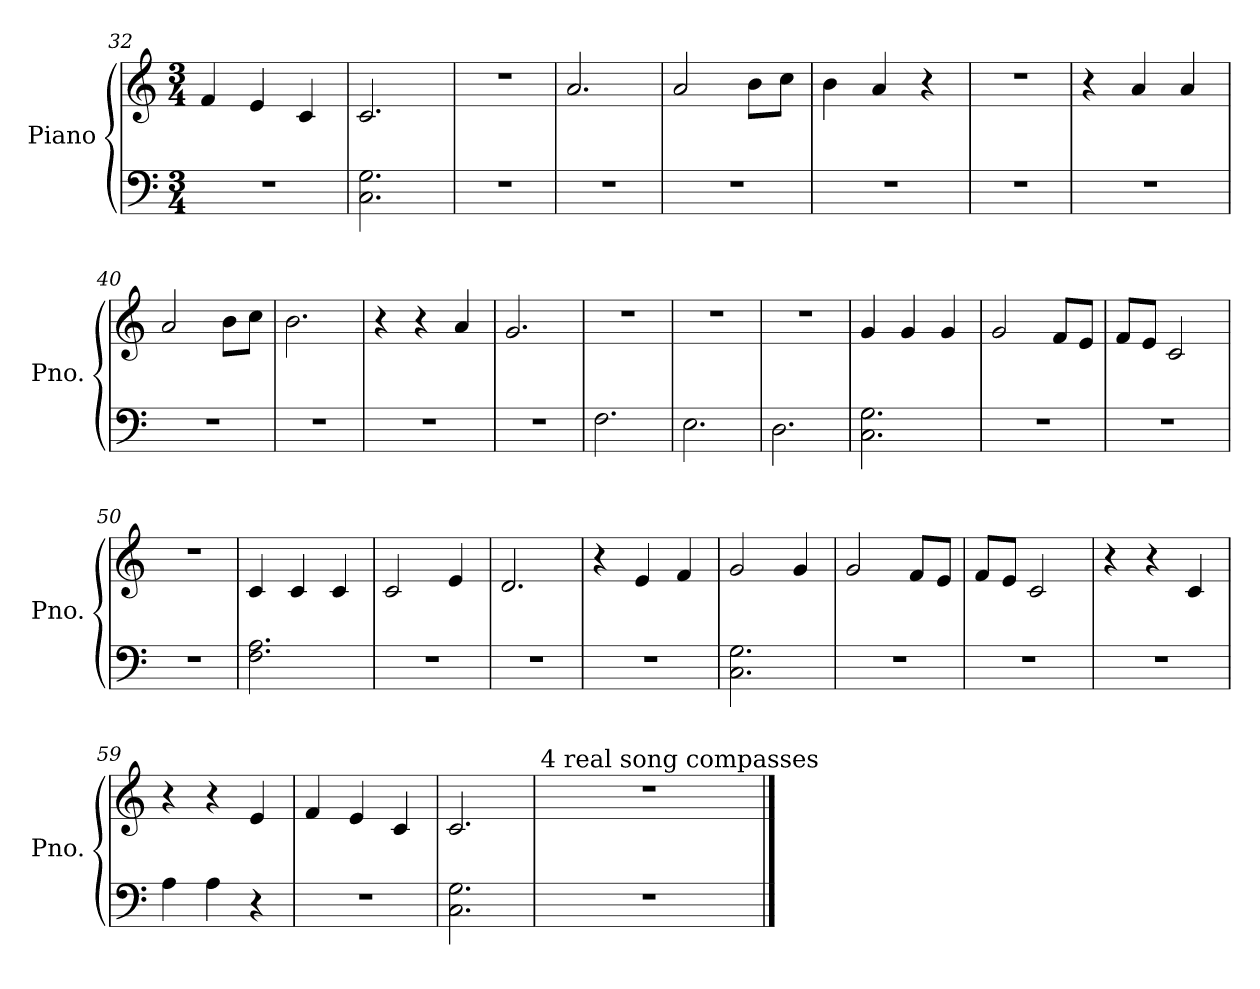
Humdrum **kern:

**kern	**kern
*part1	*part1
*staff2	*staff1
*I"Piano	*
*I'Pno.	*
*clefF4	*clefG2
*k[]	*k[]
*M3/4	*M3/4
=32	=32
2.r	4f/
.	4e/
.	4c/
=33	=33
2.C\ 2.G\	2.c/
=34	=34
2.r	2.r
!!LO:LB:g=z
=35	=35
2.r	2.a/
=36	=36
2.r	2a/
.	8b\L
.	8cc\J
=37	=37
2.r	4b\
.	4a/
.	4r
=38	=38
2.r	2.r
=39	=39
2.r	4r
.	4a/
.	4a/
=40	=40
2.r	2a/
.	8b\L
.	8cc\J
=41	=41
2.r	2.b\
=42	=42
2.r	4r
.	4r
.	4a/
=43	=43
2.r	2.g/
=44	=44
2.F\	2.r
=45	=45
2.E\	2.r
=46	=46
2.D\	2.r
=47	=47
2.C\ 2.G\	4g/
.	4g/
.	4g/
!!LO:LB:g=z
=48	=48
2.r	2g/
.	8f/L
.	8e/J
=49	=49
2.r	8f/L
.	8e/J
.	2c/
=50	=50
2.r	2.r
=51	=51
2.F\ 2.A\	4c/
.	4c/
.	4c/
=52	=52
2.r	2c/
.	4e/
=53	=53
2.r	2.d/
=54	=54
2.r	4r
.	4e/
.	4f/
=55	=55
2.C\ 2.G\	2g/
.	4g/
=56	=56
2.r	2g/
.	8f/L
.	8e/J
=57	=57
2.r	8f/L
.	8e/J
.	2c/
=58	=58
2.r	4r
.	4r
.	4c/
=59	=59
4A\	4r
4A\	4r
4r	4e/
!!LO:PB:g=z
=60	=60
2.r	4f/
.	4e/
.	4c/
=61	=61
2.C\ 2.G\	2.c/
=62	=62
!	!LO:TX:a:t=4 real song compasses
2.r	2.r
==	==
*-	*-
